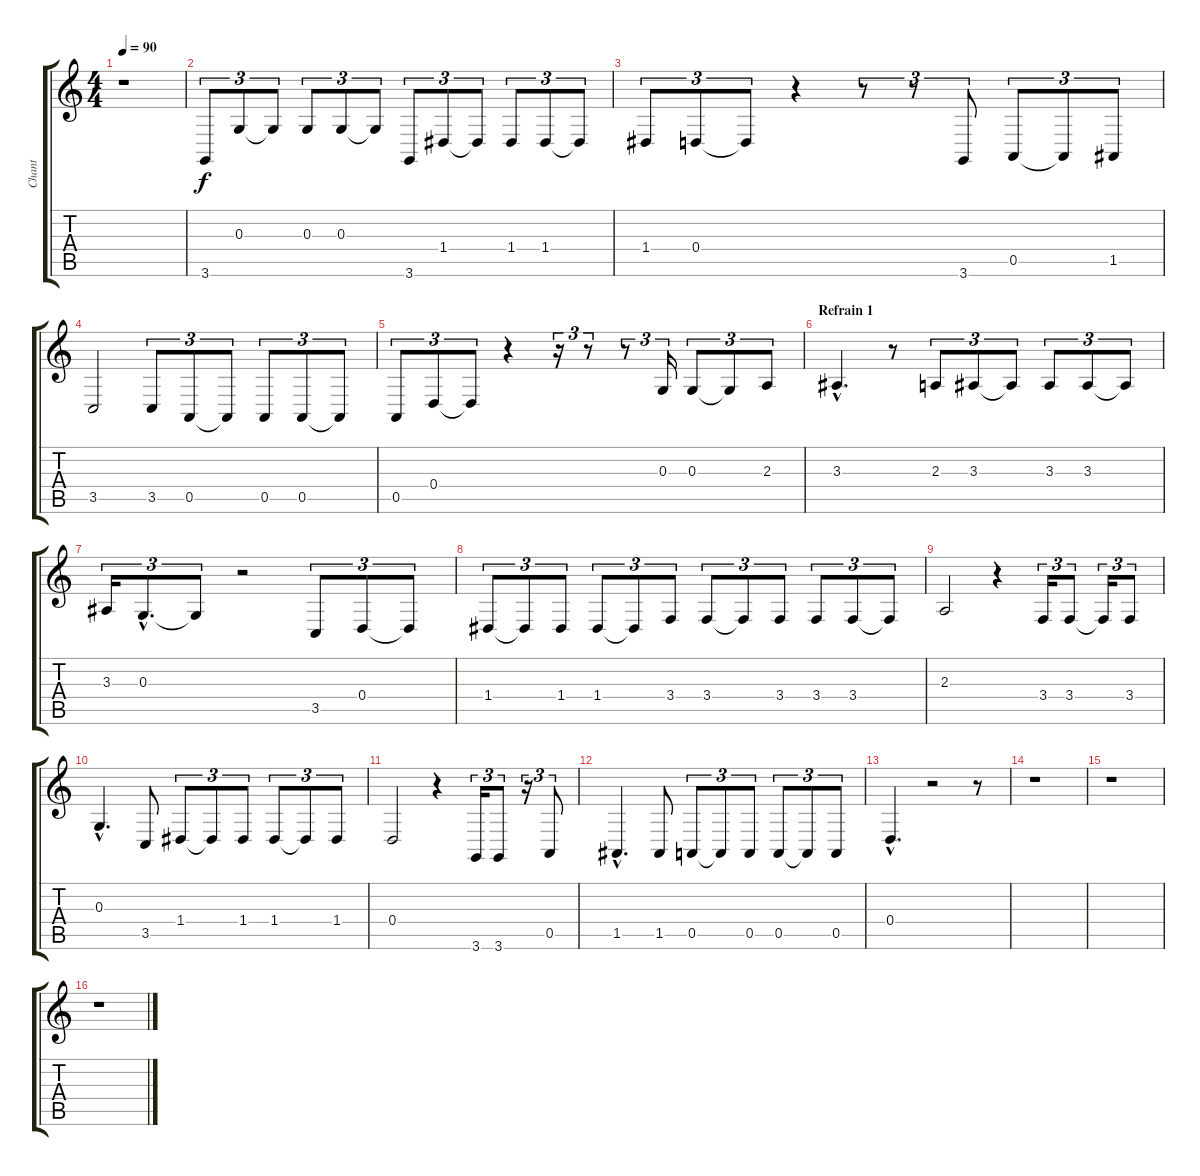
\track ("Chant" "Chant") {instrument clarinet}
\staff {score tabs}
\tuning (E4 B3 G3 D3 A2 E2) {hide}
\ts (4 4)
\tempo 90
\clef g2
\ks c
r.1{dy f} |
3.6.8{tu (3 2)} 0.3.8{tu (3 2)} 0.3{t}.8{tu (3 2)} 0.3.8{tu (3 2)} 0.3.8{tu (3 2)} 0.3{t}.8{tu (3 2)} 3.6.8{tu (3 2)} 1.4.8{tu (3 2)} 1.4{t}.8{tu (3 2)} 1.4.8{tu (3 2)} 1.4.8{tu (3 2)} 1.4{t}.8{tu (3 2)} |
1.4.8{tu (3 2)} 0.4.8{tu (3 2)} 0.4{t}.8{tu (3 2)} r.4 r.8{tu (3 2)} r.8{tu (3 2)} 3.6.8{tu (3 2)} 0.5.8{tu (3 2)} 0.5{t}.8{tu (3 2)} 1.5.8{tu (3 2)} |
3.5.2 3.5.8{tu (3 2)} 0.5.8{tu (3 2)} 0.5{t}.8{tu (3 2)} 0.5.8{tu (3 2)} 0.5.8{tu (3 2)} 0.5{t}.8{tu (3 2)} |
0.5.8{tu (3 2)} 0.4.8{tu (3 2)} 0.4{t}.8{tu (3 2)} r.4 r.16{tu (3 2)} r.8{tu (3 2)} r.8{tu (3 2)} 0.3.16{tu (3 2)} 0.3.8{tu (3 2)} 0.3{t}.8{tu (3 2)} 2.3.8{tu (3 2)} |
\section ("" "Refrain 1")
3.3{hac}.4{d} r.8 2.3.8{tu (3 2)} 3.3.8{tu (3 2)} 3.3{t}.8{tu (3 2)} 3.3.8{tu (3 2)} 3.3.8{tu (3 2)} 3.3{t}.8{tu (3 2)} |
3.3.16{tu (3 2)} 0.3{hac}.8{d tu (3 2)} 0.3{t}.8{tu (3 2)} r.2 3.5.8{tu (3 2)} 0.4.8{tu (3 2)} 0.4{t}.8{tu (3 2)} |
1.4.8{tu (3 2)} 1.4{t}.8{tu (3 2)} 1.4.8{tu (3 2)} 1.4.8{tu (3 2)} 1.4{t}.8{tu (3 2)} 3.4.8{tu (3 2)} 3.4.8{tu (3 2)} 3.4{t}.8{tu (3 2)} 3.4.8{tu (3 2)} 3.4.8{tu (3 2)} 3.4.8{tu (3 2)} 3.4{t}.8{tu (3 2)} |
2.3.2 r.4 3.4.16{tu (3 2)} 3.4.8{tu (3 2)} 3.4{t}.16{tu (3 2)} 3.4.8{tu (3 2)} |
0.3{hac}.4{d} 3.5.8 1.4.8{tu (3 2)} 1.4{t}.8{tu (3 2)} 1.4.8{tu (3 2)} 1.4.8{tu (3 2)} 1.4{t}.8{tu (3 2)} 1.4.8{tu (3 2)} |
0.4.2 r.4 3.6.16{tu (3 2)} 3.6.8{tu (3 2)} r.16{tu (3 2)} 0.5.8{tu (3 2)} |
1.5{hac}.4{d} 1.5.8 0.5.8{tu (3 2)} 0.5{t}.8{tu (3 2)} 0.5.8{tu (3 2)} 0.5.8{tu (3 2)} 0.5{t}.8{tu (3 2)} 0.5.8{tu (3 2)} |
0.4{hac}.4{d} r.2 r.8 |
r.1 |
r.1 |
r.1
